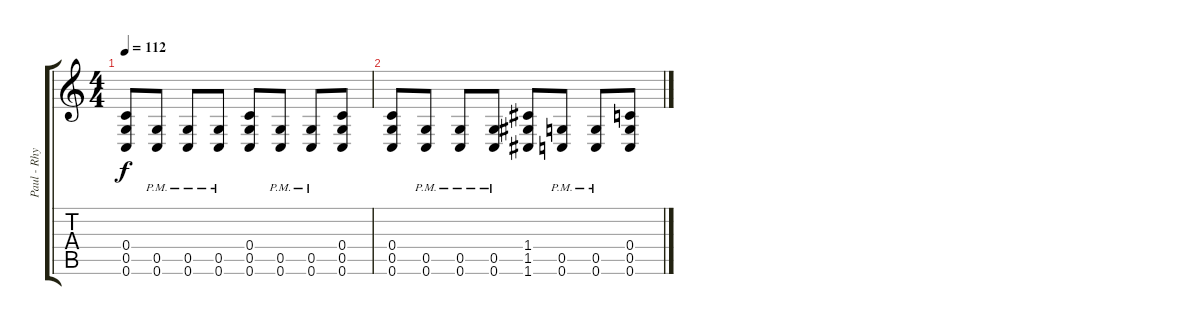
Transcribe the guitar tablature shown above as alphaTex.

\track ("Paul - Rhythm Guitar" "Paul - Rhy") {instrument distortionguitar}
\staff {score tabs}
\tuning (D4 A3 F3 C3 G2 C2) {hide}
\ts (4 4)
\tempo 112
\clef g2
\ks c
(0.4 0.5 0.6).8{dy f} (0.5{pm} 0.6).8 (0.5{pm} 0.6).8 (0.5{pm} 0.6).8 (0.4 0.5 0.6).8 (0.5{pm} 0.6).8 (0.5{pm} 0.6).8 (0.4 0.5 0.6).8 |
(0.4 0.5 0.6).8 (0.5{pm} 0.6).8 (0.5{pm} 0.6).8 (0.5{pm} 0.6).8 (1.4 1.5 1.6).8 (0.5{pm} 0.6).8 (0.5{pm} 0.6).8 (0.4 0.5 0.6).8
